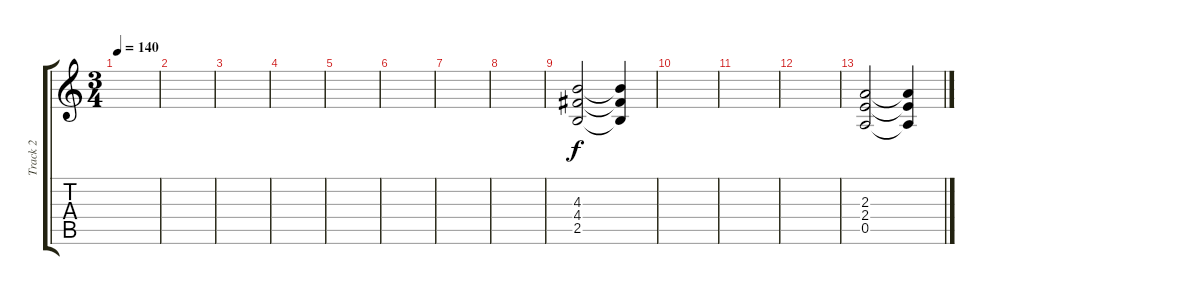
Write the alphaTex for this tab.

\track ("Track 2" "Track 2") {instrument distortionguitar}
\staff {score tabs}
\tuning (E4 B3 G3 D3 A2 E2) {hide}
\ts (3 4)
\tempo 140
\clef g2
\ks c
|
|
|
|
|
|
|
|
(4.3 4.4 2.5).2 (4.3{t} 4.4{t} 2.5{t}).4 |
|
|
|
(2.3 2.4 0.5).2 (2.3{t} 2.4{t} 0.5{t}).4
